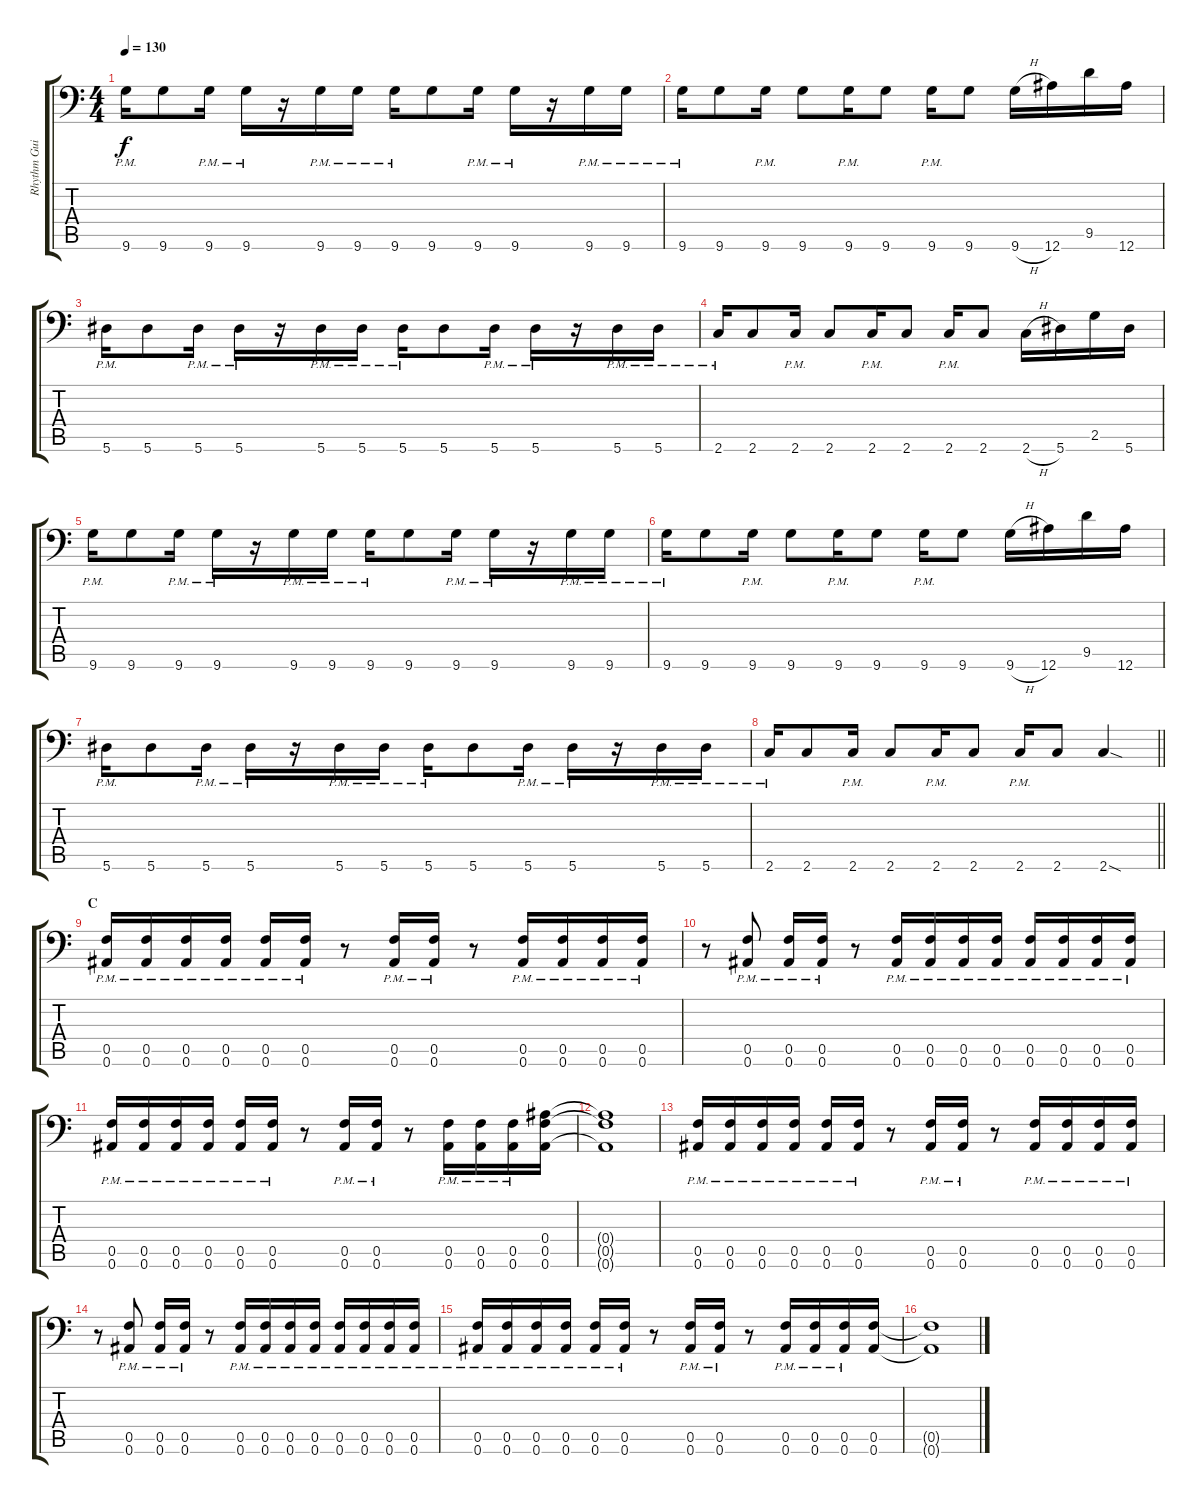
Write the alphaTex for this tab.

\track ("Rhythm Guitar: Chris Di Carlo" "Rhythm Gui") {instrument distortionguitar}
\staff {score tabs}
\tuning (C4 G3 Eb3 Bb2 F2 Bb1) {hide}
\ts (4 4)
\tempo 130
\clef f4
\ks c
9.6{pm}.16{dy f} 9.6.8 9.6{pm}.16 9.6{pm}.16 r.16 9.6{pm}.16 9.6{pm}.16 9.6{pm}.16 9.6.8 9.6{pm}.16 9.6{pm}.16 r.16 9.6{pm}.16 9.6{pm}.16 |
9.6{pm}.16 9.6.8 9.6{pm}.16 9.6.8 9.6{pm}.16 9.6.8 9.6{pm}.16 9.6.8 9.6{h}.16 12.6.16 9.5.16 12.6.16 |
5.6{pm}.16 5.6.8 5.6{pm}.16 5.6{pm}.16 r.16 5.6{pm}.16 5.6{pm}.16 5.6{pm}.16 5.6.8 5.6{pm}.16 5.6{pm}.16 r.16 5.6{pm}.16 5.6{pm}.16 |
2.6{pm}.16 2.6.8 2.6{pm}.16 2.6.8 2.6{pm}.16 2.6.8 2.6{pm}.16 2.6.8 2.6{h}.16 5.6.16 2.5.16 5.6.16 |
9.6{pm}.16 9.6.8 9.6{pm}.16 9.6{pm}.16 r.16 9.6{pm}.16 9.6{pm}.16 9.6{pm}.16 9.6.8 9.6{pm}.16 9.6{pm}.16 r.16 9.6{pm}.16 9.6{pm}.16 |
9.6{pm}.16 9.6.8 9.6{pm}.16 9.6.8 9.6{pm}.16 9.6.8 9.6{pm}.16 9.6.8 9.6{h}.16 12.6.16 9.5.16 12.6.16 |
5.6{pm}.16 5.6.8 5.6{pm}.16 5.6{pm}.16 r.16 5.6{pm}.16 5.6{pm}.16 5.6{pm}.16 5.6.8 5.6{pm}.16 5.6{pm}.16 r.16 5.6{pm}.16 5.6{pm}.16 |
\barLineRight lightlight
2.6{pm}.16 2.6.8 2.6{pm}.16 2.6.8 2.6{pm}.16 2.6.8 2.6{pm}.16 2.6.8 2.6{sod}.4 |
\section ("" "C")
(0.5{pm} 0.6{pm}).16 (0.5{pm} 0.6{pm}).16 (0.5{pm} 0.6{pm}).16 (0.5{pm} 0.6{pm}).16 (0.5{pm} 0.6{pm}).16 (0.5{pm} 0.6{pm}).16 r.8 (0.5{pm} 0.6{pm}).16 (0.5{pm} 0.6{pm}).16 r.8 (0.5{pm} 0.6{pm}).16 (0.5{pm} 0.6{pm}).16 (0.5{pm} 0.6{pm}).16 (0.5{pm} 0.6{pm}).16 |
r.8 (0.5{pm} 0.6{pm}).8 (0.5{pm} 0.6{pm}).16 (0.5{pm} 0.6{pm}).16 r.8 (0.5{pm} 0.6{pm}).16 (0.5{pm} 0.6{pm}).16 (0.5{pm} 0.6{pm}).16 (0.5{pm} 0.6{pm}).16 (0.5{pm} 0.6{pm}).16 (0.5{pm} 0.6{pm}).16 (0.5{pm} 0.6{pm}).16 (0.5{pm} 0.6{pm}).16 |
(0.5{pm} 0.6{pm}).16 (0.5{pm} 0.6{pm}).16 (0.5{pm} 0.6{pm}).16 (0.5{pm} 0.6{pm}).16 (0.5{pm} 0.6{pm}).16 (0.5{pm} 0.6{pm}).16 r.8 (0.5{pm} 0.6{pm}).16 (0.5{pm} 0.6{pm}).16 r.8 (0.5{pm} 0.6{pm}).16 (0.5{pm} 0.6{pm}).16 (0.5{pm} 0.6{pm}).16 (0.4 0.5 0.6).16 |
(0.4{t} 0.5{t} 0.6{t}).1 |
(0.5{pm} 0.6{pm}).16 (0.5{pm} 0.6{pm}).16 (0.5{pm} 0.6{pm}).16 (0.5{pm} 0.6{pm}).16 (0.5{pm} 0.6{pm}).16 (0.5{pm} 0.6{pm}).16 r.8 (0.5{pm} 0.6{pm}).16 (0.5{pm} 0.6{pm}).16 r.8 (0.5{pm} 0.6{pm}).16 (0.5{pm} 0.6{pm}).16 (0.5{pm} 0.6{pm}).16 (0.5{pm} 0.6{pm}).16 |
r.8 (0.5{pm} 0.6{pm}).8 (0.5{pm} 0.6{pm}).16 (0.5{pm} 0.6{pm}).16 r.8 (0.5{pm} 0.6{pm}).16 (0.5{pm} 0.6{pm}).16 (0.5{pm} 0.6{pm}).16 (0.5{pm} 0.6{pm}).16 (0.5{pm} 0.6{pm}).16 (0.5{pm} 0.6{pm}).16 (0.5{pm} 0.6{pm}).16 (0.5{pm} 0.6{pm}).16 |
(0.5{pm} 0.6{pm}).16 (0.5{pm} 0.6{pm}).16 (0.5{pm} 0.6{pm}).16 (0.5{pm} 0.6{pm}).16 (0.5{pm} 0.6{pm}).16 (0.5{pm} 0.6{pm}).16 r.8 (0.5{pm} 0.6{pm}).16 (0.5{pm} 0.6{pm}).16 r.8 (0.5{pm} 0.6{pm}).16 (0.5{pm} 0.6{pm}).16 (0.5{pm} 0.6{pm}).16 (0.5 0.6).16 |
(0.5{t} 0.6{t}).1
